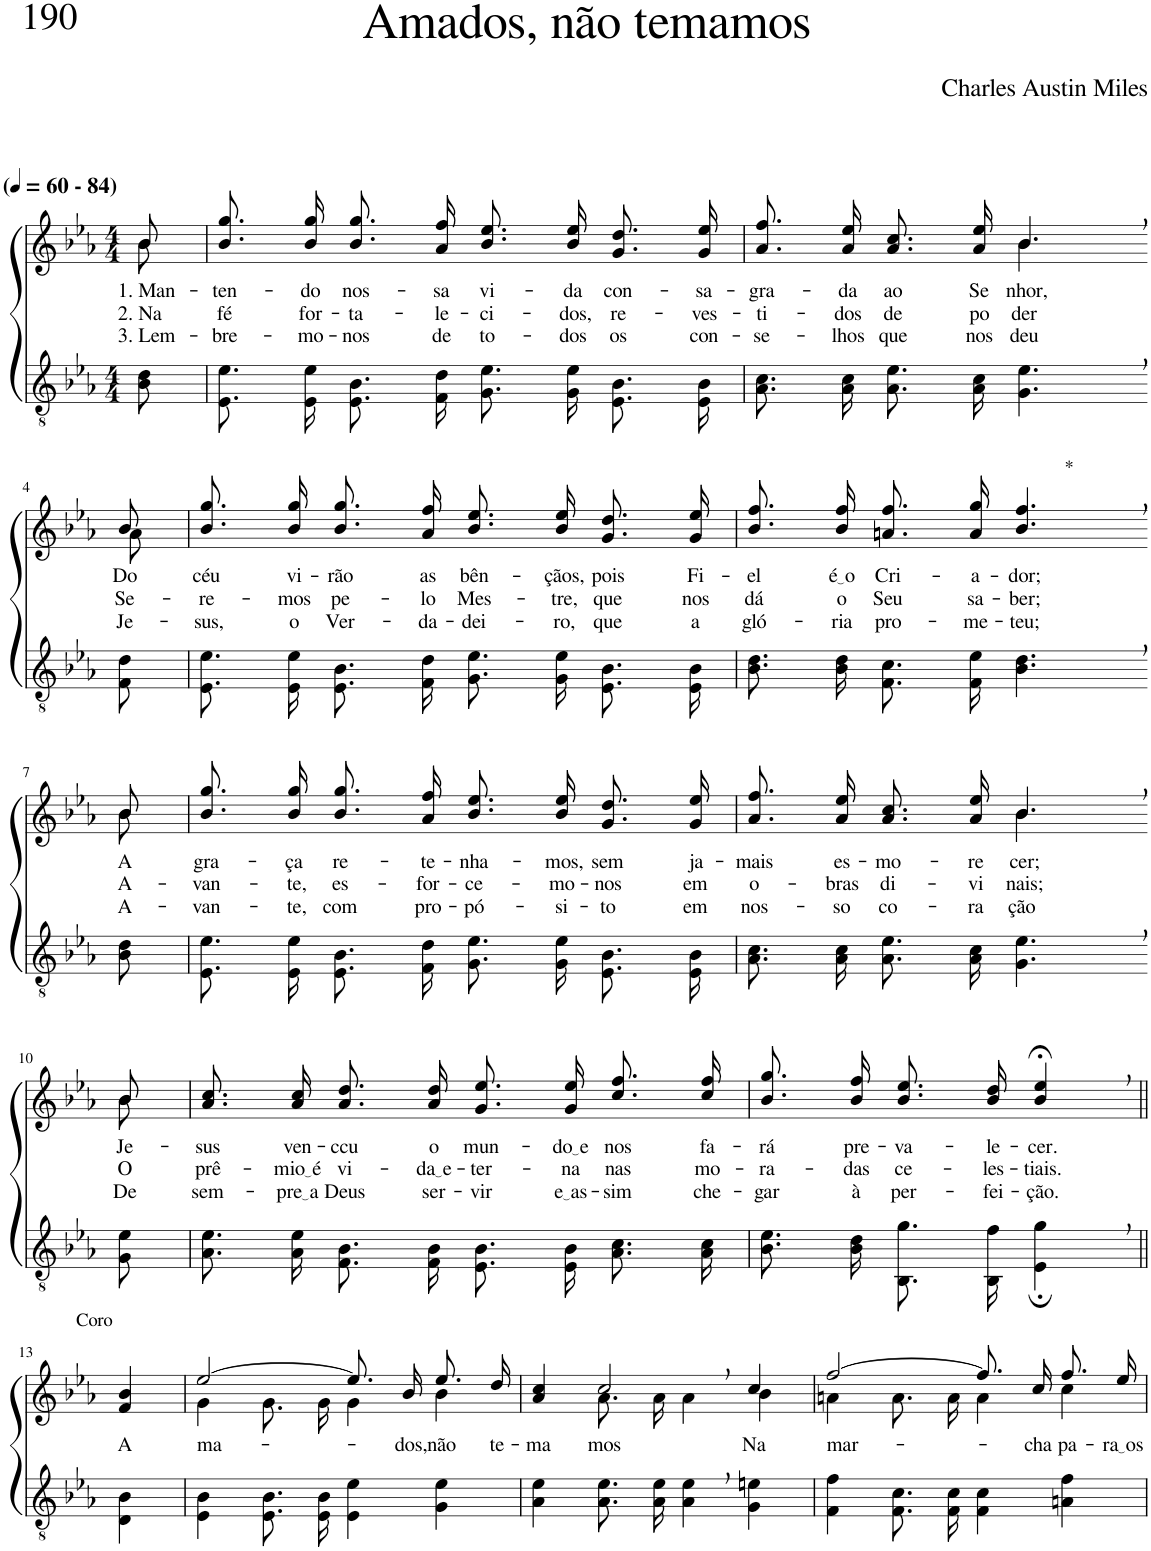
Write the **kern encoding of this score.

**kern	**kern	**text	**text	**text
*part2	*part1	*part1	*part1	*part1
*staff2	*staff1	*staff1	*staff1	*staff1
*I"Parte III e IV	*I"Parte I e II	*	*	*
*clefGv2	*clefG2	*	*	*
*Trd3c5	*Trd3c5	*	*	*
*k[b-e-a-]	*k[b-e-a-]	*	*	*
*M4/4	*M4/4	*	*	*
*MM60	*MM60	*	*	*
=1	=1	=1	=1	=1
*	*^	*	*	*
!	!LO:TX:a:B:t=(	!	!	!	!
!	!LO:TX:a:B:t=- 84)	!	!	!	!
!	!	!	!LO:LY:b	!LO:LY:b	!LO:LY:b
8B-\ 8d\	8b-/	8b-\	1. Man-	2. Na	3. Lem-
=2	=2	=2	=2	=2	=2
!	!	!	!LO:LY:b	!LO:LY:b	!LO:LY:b
*	*v	*v	*	*	*
8.E-/ 8.e-/L	8.b-\ 8.gg\L	-ten-	fé	-bre-
!	!	!LO:LY:b	!LO:LY:b	!LO:LY:b
16E-/ 16e-/Jk	16b-\ 16gg\Jk	-do	for-	-mo-
!	!	!LO:LY:b	!LO:LY:b	!LO:LY:b
8.E-/ 8.B-/L	8.b-\ 8.gg\L	nos-	-ta-	-nos
!	!	!LO:LY:b	!LO:LY:b	!LO:LY:b
16F/ 16d/Jk	16a-\ 16ff\Jk	-sa	-le-	de
!	!	!LO:LY:b	!LO:LY:b	!LO:LY:b
8.G\ 8.e-\L	8.b-\ 8.ee-\L	vi-	-ci-	to-
!	!	!LO:LY:b	!LO:LY:b	!LO:LY:b
16G\ 16e-\Jk	16b-\ 16ee-\Jk	-da	-dos,	-dos
!	!	!LO:LY:b	!LO:LY:b	!LO:LY:b
8.E-/ 8.B-/L	8.g\ 8.dd\L	con-	re-	os
!	!	!LO:LY:b	!LO:LY:b	!LO:LY:b
16E-/ 16B-/Jk	16g\ 16ee-\Jk	-sa-	-ves-	con-
=3	=3	=3	=3	=3
!	!	!LO:LY:b	!LO:LY:b	!LO:LY:b
*	*^	*	*	*
8.A-\ 8.c\L	8.a-\ 8.ff\L	2ryy	-gra-	-ti-	-se-
!	!	!	!LO:LY:b	!LO:LY:b	!LO:LY:b
16A-\ 16c\Jk	16a-\ 16ee-\Jk	.	-da	-dos	-lhos
!	!	!	!LO:LY:b	!LO:LY:b	!LO:LY:b
8.A-\ 8.e-\L	8.a-\ 8.cc\L	.	ao	de	que
!	!	!	!LO:LY:b	!LO:LY:b	!LO:LY:b
16A-\ 16c\Jk	16a-\ 16ee-\Jk	.	Se-	po-	nos
!	!	!	!LO:LY:b	!LO:LY:b	!LO:LY:b
4.G\, 4.e-\,	4.b-,/	4.b-\	-nhor,	-der	deu
!!LO:LB:g=z	!!
=4-	=4-	=4-	=4-	=4-	=4-
!	!	!	!LO:LY:b	!LO:LY:b	!LO:LY:b
8F\ 8d\	8b-/	8a-\	Do	Se-	Je-
=5	=5	=5	=5	=5	=5
!	!	!	!LO:LY:b	!LO:LY:b	!LO:LY:b
*	*v	*v	*	*	*
8.E-/ 8.e-/L	8.b-\ 8.gg\L	céu	-re-	-sus,
!	!	!LO:LY:b	!LO:LY:b	!LO:LY:b
16E-/ 16e-/Jk	16b-\ 16gg\Jk	vi-	-mos	o
!	!	!LO:LY:b	!LO:LY:b	!LO:LY:b
8.E-/ 8.B-/L	8.b-\ 8.gg\L	-rão	pe-	Ver-
!	!	!LO:LY:b	!LO:LY:b	!LO:LY:b
16F/ 16d/Jk	16a-\ 16ff\Jk	as	-lo	-da-
!	!	!LO:LY:b	!LO:LY:b	!LO:LY:b
8.G\ 8.e-\L	8.b-\ 8.ee-\L	bên-	Mes-	-dei-
!	!	!LO:LY:b	!LO:LY:b	!LO:LY:b
16G\ 16e-\Jk	16b-\ 16ee-\Jk	-çãos,	-tre,	-ro,
!	!	!LO:LY:b	!LO:LY:b	!LO:LY:b
8.E-/ 8.B-/L	8.g\ 8.dd\L	pois	que	que
!	!	!LO:LY:b	!LO:LY:b	!LO:LY:b
16E-/ 16B-/Jk	16g\ 16ee-\Jk	Fi-	nos	a
=6	=6	=6	=6	=6
!	!	!LO:LY:b	!LO:LY:b	!LO:LY:b
8.B-\ 8.d\L	8.b-\ 8.ff\L	-el	dá	gló-
!	!	!LO:LY:b	!LO:LY:b	!LO:LY:b
16B-\ 16d\Jk	16b-\ 16ff\Jk	é o	o	-ria
!	!	!LO:LY:b	!LO:LY:b	!LO:LY:b
8.F\ 8.c\L	8.an\ 8.ff\L	Cri-	Seu	pro-
!	!	!LO:LY:b	!LO:LY:b	!LO:LY:b
16F\ 16e-\Jk	16a\ 16gg\Jk	-a-	sa-	-me-
!	!LO:TX:a:t=*	!	!	!
!	!	!LO:LY:b	!LO:LY:b	!LO:LY:b
4.B-\, 4.d\,	4.b-/, 4.ff/,	-dor;	-ber;	-teu;
!!LO:LB:g=z
=7-	=7-	=7-	=7-	=7-
*	*^	*	*	*
!	!	!	!LO:LY:b	!LO:LY:b	!LO:LY:b
8B-\ 8d\	8b-/	8b-\	A	A-	A-
=8	=8	=8	=8	=8	=8
!	!	!	!LO:LY:b	!LO:LY:b	!LO:LY:b
*	*v	*v	*	*	*
8.E-/ 8.e-/L	8.b-\ 8.gg\L	gra-	-van-	-van-
!	!	!LO:LY:b	!LO:LY:b	!LO:LY:b
16E-/ 16e-/Jk	16b-\ 16gg\Jk	-ça	-te,	-te,
!	!	!LO:LY:b	!LO:LY:b	!LO:LY:b
8.E-/ 8.B-/L	8.b-\ 8.gg\L	re-	es-	com
!	!	!LO:LY:b	!LO:LY:b	!LO:LY:b
16F/ 16d/Jk	16a-\ 16ff\Jk	-te-	-for-	pro-
!	!	!LO:LY:b	!LO:LY:b	!LO:LY:b
8.G\ 8.e-\L	8.b-\ 8.ee-\L	-nha-	-ce-	-pó-
!	!	!LO:LY:b	!LO:LY:b	!LO:LY:b
16G\ 16e-\Jk	16b-\ 16ee-\Jk	-mos,	-mo-	-si-
!	!	!LO:LY:b	!LO:LY:b	!LO:LY:b
8.E-/ 8.B-/L	8.g\ 8.dd\L	sem	-nos	-to
!	!	!LO:LY:b	!LO:LY:b	!LO:LY:b
16E-/ 16B-/Jk	16g\ 16ee-\Jk	ja-	em	em
=9	=9	=9	=9	=9
!	!	!LO:LY:b	!LO:LY:b	!LO:LY:b
*	*^	*	*	*
8.A-\ 8.c\L	8.a-\ 8.ff\L	2ryy	-mais	o-	nos-
!	!	!	!LO:LY:b	!LO:LY:b	!LO:LY:b
16A-\ 16c\Jk	16a-\ 16ee-\Jk	.	es-	-bras	-so
!	!	!	!LO:LY:b	!LO:LY:b	!LO:LY:b
8.A-\ 8.e-\L	8.a-\ 8.cc\L	.	-mo-	di-	co-
!	!	!	!LO:LY:b	!LO:LY:b	!LO:LY:b
16A-\ 16c\Jk	16a-\ 16ee-\Jk	.	-re-	-vi-	-ra-
!	!	!	!LO:LY:b	!LO:LY:b	!LO:LY:b
4.G\, 4.e-\,	4.b-,/	4.b-\	-cer;	-nais;	-ção
!!LO:LB:g=z	!!
=10-	=10-	=10-	=10-	=10-	=10-
!	!	!	!LO:LY:b	!LO:LY:b	!LO:LY:b
8G\ 8e-\	8b-/	8b-\	Je-	O	De
=11	=11	=11	=11	=11	=11
!	!	!	!LO:LY:b	!LO:LY:b	!LO:LY:b
*	*v	*v	*	*	*
8.A-\ 8.e-\L	8.a-\ 8.cc\L	-sus	prê-	sem-
!	!	!LO:LY:b	!LO:LY:b	!LO:LY:b
16A-\ 16e-\Jk	16a-\ 16cc\Jk	ven-	mio é	pre a
!	!	!LO:LY:b	!LO:LY:b	!LO:LY:b
8.F/ 8.B-/L	8.a-\ 8.dd\L	-ccu	vi-	Deus
!	!	!LO:LY:b	!LO:LY:b	!LO:LY:b
16F/ 16B-/Jk	16a-\ 16dd\Jk	o	da e	ser-
!	!	!LO:LY:b	!LO:LY:b	!LO:LY:b
8.E-/ 8.B-/L	8.g\ 8.ee-\L	mun-	-ter-	-vir
!	!	!LO:LY:b	!LO:LY:b	!LO:LY:b
16E-/ 16B-/Jk	16g\ 16ee-\Jk	do e	-na	e as
!	!	!LO:LY:b	!LO:LY:b	!LO:LY:b
8.A-\ 8.c\L	8.cc\ 8.ff\L	nos	nas	-sim
!	!	!LO:LY:b	!LO:LY:b	!LO:LY:b
16A-\ 16c\Jk	16cc\ 16ff\Jk	fa-	mo-	che-
=12	=12	=12	=12	=12
!	!	!LO:LY:b	!LO:LY:b	!LO:LY:b
8.B-\ 8.e-\L	8.b-\ 8.gg\L	-rá	-ra-	-gar
!	!	!LO:LY:b	!LO:LY:b	!LO:LY:b
16B-\ 16d\Jk	16b-\ 16ff\Jk	pre-	-das	à
!	!	!LO:LY:b	!LO:LY:b	!LO:LY:b
8.BB-/ 8.g/L	8.b-\ 8.ee-\L	-va-	ce-	per-
!	!	!LO:LY:b	!LO:LY:b	!LO:LY:b
16BB-/ 16f/Jk	16b-\ 16dd\Jk	-le-	-les-	-fei-
!	!	!LO:LY:b	!LO:LY:b	!LO:LY:b
4E-\;, 4g\;,	4b-/;<, 4ee-/;<,	-cer.	-tiais.	-ção.
!!LO:LB:g=z
=13||	=13||	=13||	=13||	=13||
!	!LO:TX:a:t=Coro	!	!	!
!	!	!LO:LY:b	!	!
4D\ 4B-\	4f/ 4b-/	A-	.	.
=14	=14	=14	=14	=14
*	*^	*	*	*
!	!	!	!LO:LY:b	!	!
4E-\ 4B-\	[2ee-/	4g\	-ma-	.	.
8.E-/ 8.B-/L	.	8.g\L	.	.	.
16E-/ 16B-/Jk	.	16g\Jk	.	.	.
4E-\ 4e-\	8.ee-/L]	4g\	.	.	.
!	!	!	!LO:LY:b	!	!
.	16b-/Jk	.	-dos,	.	.
!	!	!	!LO:LY:b	!	!
4G\ 4e-\	8.ee-/L	4b-\	não	.	.
!	!	!	!LO:LY:b	!	!
.	16dd/Jk	.	te-	.	.
=15	=15	=15	=15	=15	=15
!	!	!	!LO:LY:b	!	!
4A-\ 4e-\	4a-/ 4cc/	4ryy	-ma-	.	.
!	!	!	!LO:LY:b	!	!
8.A-\ 8.e-\L	2cc,/	8.a-\L	-mos	.	.
16A-\ 16e-\Jk	.	16a-\Jk	.	.	.
4A-\, 4e-\,	.	4a-\	.	.	.
!	!	!	!LO:LY:b	!	!
4G\ 4en\	4cc/	4b-\	Na	.	.
=16	=16	=16	=16	=16	=16
!	!	!	!LO:LY:b	!	!
4F\ 4f\	[2ff/	4an\	mar-	.	.
8.F/ 8.c/L	.	8.a\L	.	.	.
16F/ 16c/Jk	.	16a\Jk	.	.	.
4F\ 4c\	8.ff/L]	4a\	.	.	.
!	!	!	!LO:LY:b	!	!
.	16cc/Jk	.	-cha	.	.
!	!	!	!LO:LY:b	!	!
4An\ 4f\	8.ff/L	4cc\	pa-	.	.
!	!	!	!LO:LY:b	!	!
.	16ee-/Jk	.	ra os	.	.
*	*v	*v	*	*	*
=	=	=	=	=
*-	*-	*-	*-	*-
